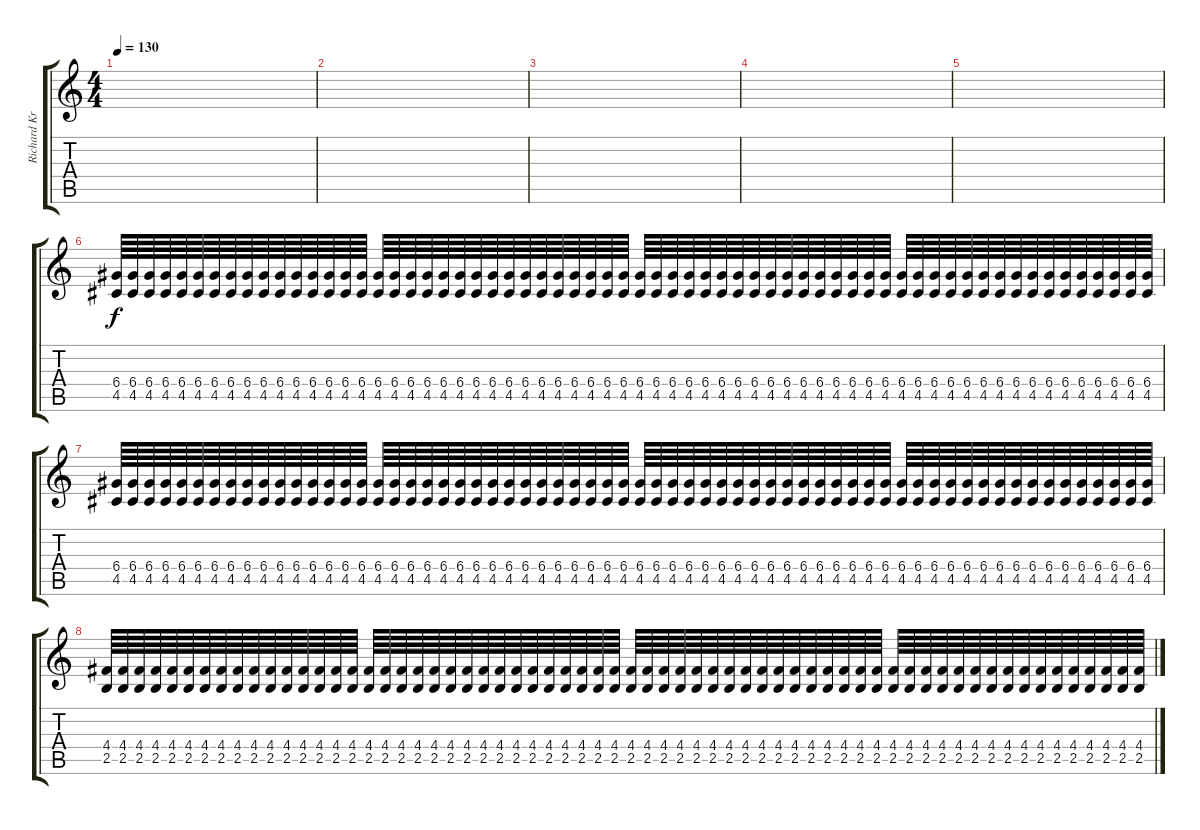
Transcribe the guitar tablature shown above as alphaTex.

\track ("Richard Kruspe" "Richard Kr") {instrument overdrivenguitar}
\staff {score tabs}
\tuning (E4 B3 G3 D3 A2 E2) {hide}
\ts (4 4)
\tempo 130
\clef g2
\ks c
|
|
|
|
|
(6.4 4.5).64 (6.4 4.5).64 (6.4 4.5).64 (6.4 4.5).64 (6.4 4.5).64 (6.4 4.5).64 (6.4 4.5).64 (6.4 4.5).64 (6.4 4.5).64 (6.4 4.5).64 (6.4 4.5).64 (6.4 4.5).64 (6.4 4.5).64 (6.4 4.5).64 (6.4 4.5).64 (6.4 4.5).64 (6.4 4.5).64 (6.4 4.5).64 (6.4 4.5).64 (6.4 4.5).64 (6.4 4.5).64 (6.4 4.5).64 (6.4 4.5).64 (6.4 4.5).64 (6.4 4.5).64 (6.4 4.5).64 (6.4 4.5).64 (6.4 4.5).64 (6.4 4.5).64 (6.4 4.5).64 (6.4 4.5).64 (6.4 4.5).64 (6.4 4.5).64 (6.4 4.5).64 (6.4 4.5).64 (6.4 4.5).64 (6.4 4.5).64 (6.4 4.5).64 (6.4 4.5).64 (6.4 4.5).64 (6.4 4.5).64 (6.4 4.5).64 (6.4 4.5).64 (6.4 4.5).64 (6.4 4.5).64 (6.4 4.5).64 (6.4 4.5).64 (6.4 4.5).64 (6.4 4.5).64 (6.4 4.5).64 (6.4 4.5).64 (6.4 4.5).64 (6.4 4.5).64 (6.4 4.5).64 (6.4 4.5).64 (6.4 4.5).64 (6.4 4.5).64 (6.4 4.5).64 (6.4 4.5).64 (6.4 4.5).64 (6.4 4.5).64 (6.4 4.5).64 (6.4 4.5).64 (6.4 4.5).64 |
(6.4 4.5).64 (6.4 4.5).64 (6.4 4.5).64 (6.4 4.5).64 (6.4 4.5).64 (6.4 4.5).64 (6.4 4.5).64 (6.4 4.5).64 (6.4 4.5).64 (6.4 4.5).64 (6.4 4.5).64 (6.4 4.5).64 (6.4 4.5).64 (6.4 4.5).64 (6.4 4.5).64 (6.4 4.5).64 (6.4 4.5).64 (6.4 4.5).64 (6.4 4.5).64 (6.4 4.5).64 (6.4 4.5).64 (6.4 4.5).64 (6.4 4.5).64 (6.4 4.5).64 (6.4 4.5).64 (6.4 4.5).64 (6.4 4.5).64 (6.4 4.5).64 (6.4 4.5).64 (6.4 4.5).64 (6.4 4.5).64 (6.4 4.5).64 (6.4 4.5).64 (6.4 4.5).64 (6.4 4.5).64 (6.4 4.5).64 (6.4 4.5).64 (6.4 4.5).64 (6.4 4.5).64 (6.4 4.5).64 (6.4 4.5).64 (6.4 4.5).64 (6.4 4.5).64 (6.4 4.5).64 (6.4 4.5).64 (6.4 4.5).64 (6.4 4.5).64 (6.4 4.5).64 (6.4 4.5).64 (6.4 4.5).64 (6.4 4.5).64 (6.4 4.5).64 (6.4 4.5).64 (6.4 4.5).64 (6.4 4.5).64 (6.4 4.5).64 (6.4 4.5).64 (6.4 4.5).64 (6.4 4.5).64 (6.4 4.5).64 (6.4 4.5).64 (6.4 4.5).64 (6.4 4.5).64 (6.4 4.5).64 |
(4.4 2.5).64 (4.4 2.5).64 (4.4 2.5).64 (4.4 2.5).64 (4.4 2.5).64 (4.4 2.5).64 (4.4 2.5).64 (4.4 2.5).64 (4.4 2.5).64 (4.4 2.5).64 (4.4 2.5).64 (4.4 2.5).64 (4.4 2.5).64 (4.4 2.5).64 (4.4 2.5).64 (4.4 2.5).64 (4.4 2.5).64 (4.4 2.5).64 (4.4 2.5).64 (4.4 2.5).64 (4.4 2.5).64 (4.4 2.5).64 (4.4 2.5).64 (4.4 2.5).64 (4.4 2.5).64 (4.4 2.5).64 (4.4 2.5).64 (4.4 2.5).64 (4.4 2.5).64 (4.4 2.5).64 (4.4 2.5).64 (4.4 2.5).64 (4.4 2.5).64 (4.4 2.5).64 (4.4 2.5).64 (4.4 2.5).64 (4.4 2.5).64 (4.4 2.5).64 (4.4 2.5).64 (4.4 2.5).64 (4.4 2.5).64 (4.4 2.5).64 (4.4 2.5).64 (4.4 2.5).64 (4.4 2.5).64 (4.4 2.5).64 (4.4 2.5).64 (4.4 2.5).64 (4.4 2.5).64 (4.4 2.5).64 (4.4 2.5).64 (4.4 2.5).64 (4.4 2.5).64 (4.4 2.5).64 (4.4 2.5).64 (4.4 2.5).64 (4.4 2.5).64 (4.4 2.5).64 (4.4 2.5).64 (4.4 2.5).64 (4.4 2.5).64 (4.4 2.5).64 (4.4 2.5).64 (4.4 2.5).64
